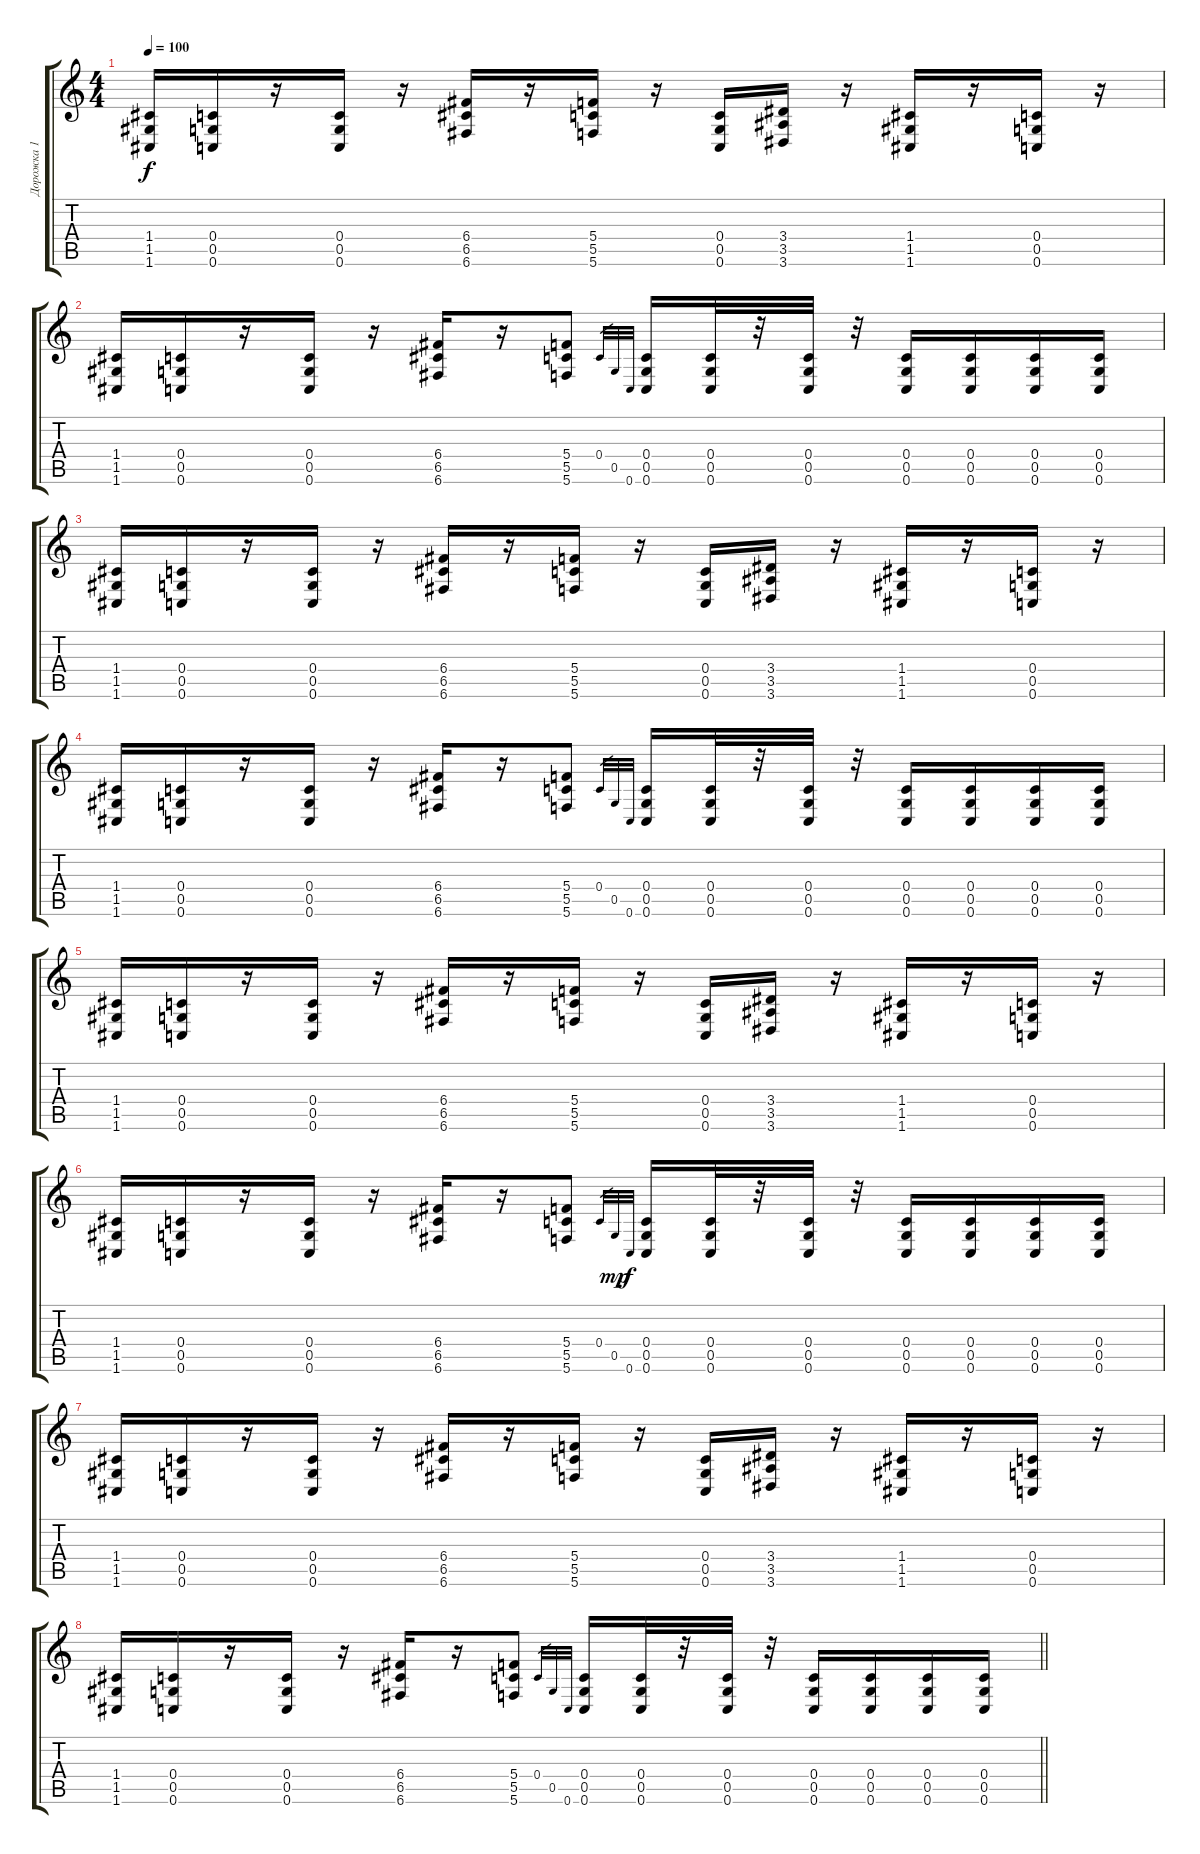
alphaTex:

\track ("Дорожка 1" "Дорожка 1") {instrument overdrivenguitar}
\staff {score tabs}
\tuning (D4 A3 F3 C3 G2 C2) {hide}
\ts (4 4)
\tempo 100
\clef g2
\ks c
(1.4 1.5 1.6).16{dy f} (0.4 0.5 0.6).16 r.16 (0.4 0.5 0.6).16 r.16 (6.4 6.5 6.6).16 r.16 (5.4 5.5 5.6).16 r.16 (0.4 0.5 0.6).16 (3.4 3.5 3.6).16 r.16 (1.4 1.5 1.6).16 r.16 (0.4 0.5 0.6).16 r.16 |
(1.4 1.5 1.6).16 (0.4 0.5 0.6).16 r.16 (0.4 0.5 0.6).16 r.16 (6.4 6.5 6.6).16 r.16 (5.4 5.5 5.6).8 0.4.32{gr} 0.5.32{gr} 0.6.32{gr} (0.4 0.5 0.6).16 (0.4 0.5 0.6).32 r.32 (0.4 0.5 0.6).32 r.32 (0.4 0.5 0.6).16 (0.4 0.5 0.6).16 (0.4 0.5 0.6).16 (0.4 0.5 0.6).16 |
(1.4 1.5 1.6).16 (0.4 0.5 0.6).16 r.16 (0.4 0.5 0.6).16 r.16 (6.4 6.5 6.6).16 r.16 (5.4 5.5 5.6).16 r.16 (0.4 0.5 0.6).16 (3.4 3.5 3.6).16 r.16 (1.4 1.5 1.6).16 r.16 (0.4 0.5 0.6).16 r.16 |
(1.4 1.5 1.6).16 (0.4 0.5 0.6).16 r.16 (0.4 0.5 0.6).16 r.16 (6.4 6.5 6.6).16 r.16 (5.4 5.5 5.6).8 0.4.32{gr} 0.5.32{gr} 0.6.32{gr} (0.4 0.5 0.6).16 (0.4 0.5 0.6).32 r.32 (0.4 0.5 0.6).32 r.32 (0.4 0.5 0.6).16 (0.4 0.5 0.6).16 (0.4 0.5 0.6).16 (0.4 0.5 0.6).16 |
(1.4 1.5 1.6).16 (0.4 0.5 0.6).16 r.16 (0.4 0.5 0.6).16 r.16 (6.4 6.5 6.6).16 r.16 (5.4 5.5 5.6).16 r.16 (0.4 0.5 0.6).16 (3.4 3.5 3.6).16 r.16 (1.4 1.5 1.6).16 r.16 (0.4 0.5 0.6).16 r.16 |
(1.4 1.5 1.6).16 (0.4 0.5 0.6).16 r.16 (0.4 0.5 0.6).16 r.16 (6.4 6.5 6.6).16 r.16 (5.4 5.5 5.6).8 0.4.32{gr} 0.5.32{gr dy mp} 0.6.32{gr dy f} (0.4 0.5 0.6).16 (0.4 0.5 0.6).32 r.32 (0.4 0.5 0.6).32 r.32 (0.4 0.5 0.6).16 (0.4 0.5 0.6).16 (0.4 0.5 0.6).16 (0.4 0.5 0.6).16 |
(1.4 1.5 1.6).16 (0.4 0.5 0.6).16 r.16 (0.4 0.5 0.6).16 r.16 (6.4 6.5 6.6).16 r.16 (5.4 5.5 5.6).16 r.16 (0.4 0.5 0.6).16 (3.4 3.5 3.6).16 r.16 (1.4 1.5 1.6).16 r.16 (0.4 0.5 0.6).16 r.16 |
\barLineRight lightlight
(1.4 1.5 1.6).16 (0.4 0.5 0.6).16 r.16 (0.4 0.5 0.6).16 r.16 (6.4 6.5 6.6).16 r.16 (5.4 5.5 5.6).8 0.4.32{gr} 0.5.32{gr} 0.6.32{gr} (0.4 0.5 0.6).16 (0.4 0.5 0.6).32 r.32 (0.4 0.5 0.6).32 r.32 (0.4 0.5 0.6).16 (0.4 0.5 0.6).16 (0.4 0.5 0.6).16 (0.4 0.5 0.6).16
